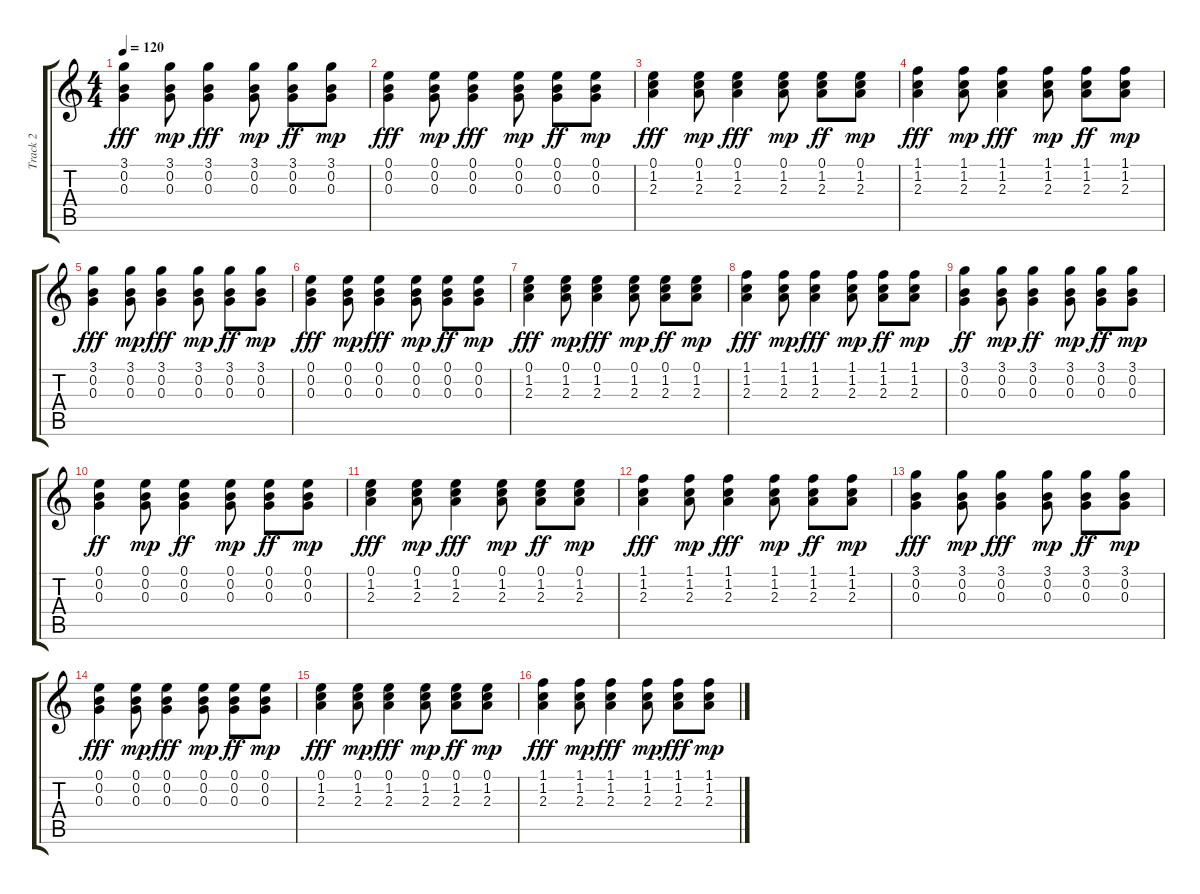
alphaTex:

\track ("Track 2" "Track 2") {instrument acousticguitarsteel}
\staff {score tabs}
\tuning (E4 B3 G3 D3 A2 E2) {hide}
\ts (4 4)
\tempo 120
\clef g2
\ks c
(3.1 0.2 0.3).4{dy fff} (3.1 0.2 0.3).8{dy mp} (3.1 0.2 0.3).4{dy fff} (3.1 0.2 0.3).8{dy mp} (3.1 0.2 0.3).8{dy ff} (3.1 0.2 0.3).8{dy mp} |
(0.1 0.2 0.3).4{dy fff} (0.1 0.2 0.3).8{dy mp} (0.1 0.2 0.3).4{dy fff} (0.1 0.2 0.3).8{dy mp} (0.1 0.2 0.3).8{dy ff} (0.1 0.2 0.3).8{dy mp} |
(0.1 1.2 2.3).4{dy fff} (0.1 1.2 2.3).8{dy mp} (0.1 1.2 2.3).4{dy fff} (0.1 1.2 2.3).8{dy mp} (0.1 1.2 2.3).8{dy ff} (0.1 1.2 2.3).8{dy mp} |
(1.1 1.2 2.3).4{dy fff} (1.1 1.2 2.3).8{dy mp} (1.1 1.2 2.3).4{dy fff} (1.1 1.2 2.3).8{dy mp} (1.1 1.2 2.3).8{dy ff} (1.1 1.2 2.3).8{dy mp} |
(3.1 0.2 0.3).4{dy fff} (3.1 0.2 0.3).8{dy mp} (3.1 0.2 0.3).4{dy fff} (3.1 0.2 0.3).8{dy mp} (3.1 0.2 0.3).8{dy ff} (3.1 0.2 0.3).8{dy mp} |
(0.1 0.2 0.3).4{dy fff} (0.1 0.2 0.3).8{dy mp} (0.1 0.2 0.3).4{dy fff} (0.1 0.2 0.3).8{dy mp} (0.1 0.2 0.3).8{dy ff} (0.1 0.2 0.3).8{dy mp} |
(0.1 1.2 2.3).4{dy fff} (0.1 1.2 2.3).8{dy mp} (0.1 1.2 2.3).4{dy fff} (0.1 1.2 2.3).8{dy mp} (0.1 1.2 2.3).8{dy ff} (0.1 1.2 2.3).8{dy mp} |
(1.1 1.2 2.3).4{dy fff} (1.1 1.2 2.3).8{dy mp} (1.1 1.2 2.3).4{dy fff} (1.1 1.2 2.3).8{dy mp} (1.1 1.2 2.3).8{dy ff} (1.1 1.2 2.3).8{dy mp} |
(3.1 0.2 0.3).4{dy ff} (3.1 0.2 0.3).8{dy mp} (3.1 0.2 0.3).4{dy ff} (3.1 0.2 0.3).8{dy mp} (3.1 0.2 0.3).8{dy ff} (3.1 0.2 0.3).8{dy mp} |
(0.1 0.2 0.3).4{dy ff} (0.1 0.2 0.3).8{dy mp} (0.1 0.2 0.3).4{dy ff} (0.1 0.2 0.3).8{dy mp} (0.1 0.2 0.3).8{dy ff} (0.1 0.2 0.3).8{dy mp} |
(0.1 1.2 2.3).4{dy fff} (0.1 1.2 2.3).8{dy mp} (0.1 1.2 2.3).4{dy fff} (0.1 1.2 2.3).8{dy mp} (0.1 1.2 2.3).8{dy ff} (0.1 1.2 2.3).8{dy mp} |
(1.1 1.2 2.3).4{dy fff} (1.1 1.2 2.3).8{dy mp} (1.1 1.2 2.3).4{dy fff} (1.1 1.2 2.3).8{dy mp} (1.1 1.2 2.3).8{dy ff} (1.1 1.2 2.3).8{dy mp} |
(3.1 0.2 0.3).4{dy fff} (3.1 0.2 0.3).8{dy mp} (3.1 0.2 0.3).4{dy fff} (3.1 0.2 0.3).8{dy mp} (3.1 0.2 0.3).8{dy ff} (3.1 0.2 0.3).8{dy mp} |
(0.1 0.2 0.3).4{dy fff} (0.1 0.2 0.3).8{dy mp} (0.1 0.2 0.3).4{dy fff} (0.1 0.2 0.3).8{dy mp} (0.1 0.2 0.3).8{dy ff} (0.1 0.2 0.3).8{dy mp} |
(0.1 1.2 2.3).4{dy fff} (0.1 1.2 2.3).8{dy mp} (0.1 1.2 2.3).4{dy fff} (0.1 1.2 2.3).8{dy mp} (0.1 1.2 2.3).8{dy ff} (0.1 1.2 2.3).8{dy mp} |
(1.1 1.2 2.3).4{dy fff} (1.1 1.2 2.3).8{dy mp} (1.1 1.2 2.3).4{dy fff} (1.1 1.2 2.3).8{dy mp} (1.1 1.2 2.3).8{dy fff} (1.1 1.2 2.3).8{dy mp}
